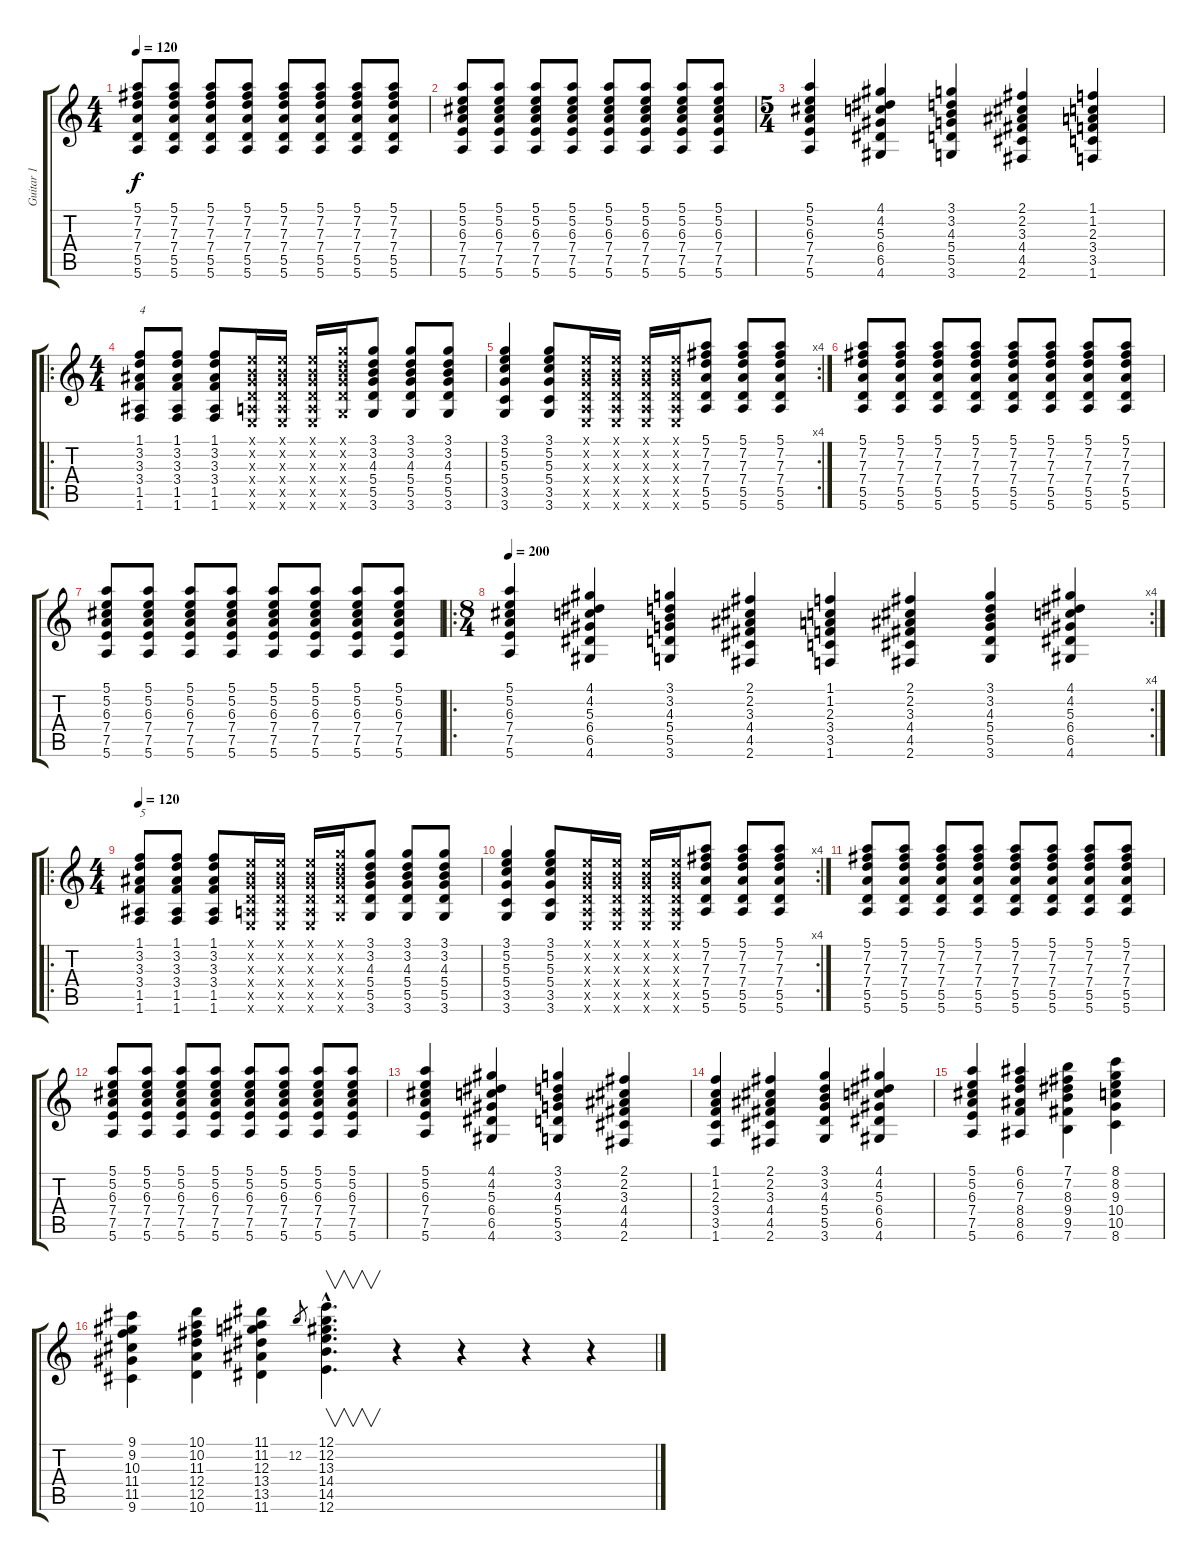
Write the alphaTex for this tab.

\track ("Guitar 1" "Guitar 1") {instrument electricguitarclean}
\staff {score tabs}
\tuning (E4 B3 G3 D3 A2 E2) {hide}
\ts (4 4)
\tempo 120
\clef g2
\ks c
(5.1 7.2 7.3 7.4 5.5 5.6).8{dy f} (5.1 7.2 7.3 7.4 5.5 5.6).8 (5.1 7.2 7.3 7.4 5.5 5.6).8 (5.1 7.2 7.3 7.4 5.5 5.6).8 (5.1 7.2 7.3 7.4 5.5 5.6).8 (5.1 7.2 7.3 7.4 5.5 5.6).8 (5.1 7.2 7.3 7.4 5.5 5.6).8 (5.1 7.2 7.3 7.4 5.5 5.6).8 |
(5.1 5.2 6.3 7.4 7.5 5.6).8 (5.1 5.2 6.3 7.4 7.5 5.6).8 (5.1 5.2 6.3 7.4 7.5 5.6).8 (5.1 5.2 6.3 7.4 7.5 5.6).8 (5.1 5.2 6.3 7.4 7.5 5.6).8 (5.1 5.2 6.3 7.4 7.5 5.6).8 (5.1 5.2 6.3 7.4 7.5 5.6).8 (5.1 5.2 6.3 7.4 7.5 5.6).8 |
\ts (5 4)
(5.1 5.2 6.3 7.4 7.5 5.6).4 (4.1 4.2 5.3 6.4 6.5 4.6).4 (3.1 3.2 4.3 5.4 5.5 3.6).4 (2.1 2.2 3.3 4.4 4.5 2.6).4 (1.1 1.2 2.3 3.4 3.5 1.6).4 |
\ro
\ts (4 4)
(1.1 3.2 3.3 3.4 1.5 1.6).8{txt "4"} (1.1 3.2 3.3 3.4 1.5 1.6).8 (1.1 3.2 3.3 3.4 1.5 1.6).8 (0.1{x} 0.2{x} 0.3{x} 0.4{x} 0.5{x} 0.6{x}).16 (0.1{x} 0.2{x} 0.3{x} 0.4{x} 0.5{x} 0.6{x}).16 (0.1{x} 0.2{x} 0.3{x} 0.4{x} 0.5{x} 0.6{x}).16 (3.1{x} 3.2{x} 4.3{x} 5.4{x} 5.5{x} 3.6{x}).16 (3.1 3.2 4.3 5.4 5.5 3.6).8 (3.1 3.2 4.3 5.4 5.5 3.6).8 (3.1 3.2 4.3 5.4 5.5 3.6).8 |
\rc 4
(3.1 5.2 5.3 5.4 3.5 3.6).4 (3.1 5.2 5.3 5.4 3.5 3.6).8 (0.1{x} 0.2{x} 0.3{x} 0.4{x} 0.5{x} 0.6{x}).16 (0.1{x} 0.2{x} 0.3{x} 0.4{x} 0.5{x} 0.6{x}).16 (0.1{x} 0.2{x} 0.3{x} 0.4{x} 0.5{x} 0.6{x}).16 (0.1{x} 0.2{x} 0.3{x} 0.4{x} 0.5{x} 0.6{x}).16 (5.1 7.2 7.3 7.4 5.5 5.6).8 (5.1 7.2 7.3 7.4 5.5 5.6).8 (5.1 7.2 7.3 7.4 5.5 5.6).8 |
(5.1 7.2 7.3 7.4 5.5 5.6).8 (5.1 7.2 7.3 7.4 5.5 5.6).8 (5.1 7.2 7.3 7.4 5.5 5.6).8 (5.1 7.2 7.3 7.4 5.5 5.6).8 (5.1 7.2 7.3 7.4 5.5 5.6).8 (5.1 7.2 7.3 7.4 5.5 5.6).8 (5.1 7.2 7.3 7.4 5.5 5.6).8 (5.1 7.2 7.3 7.4 5.5 5.6).8 |
(5.1 5.2 6.3 7.4 7.5 5.6).8 (5.1 5.2 6.3 7.4 7.5 5.6).8 (5.1 5.2 6.3 7.4 7.5 5.6).8 (5.1 5.2 6.3 7.4 7.5 5.6).8 (5.1 5.2 6.3 7.4 7.5 5.6).8 (5.1 5.2 6.3 7.4 7.5 5.6).8 (5.1 5.2 6.3 7.4 7.5 5.6).8 (5.1 5.2 6.3 7.4 7.5 5.6).8 |
\ro
\rc 4
\ts (8 4)
\tempo 200
(5.1 5.2 6.3 7.4 7.5 5.6).4 (4.1 4.2 5.3 6.4 6.5 4.6).4 (3.1 3.2 4.3 5.4 5.5 3.6).4 (2.1 2.2 3.3 4.4 4.5 2.6).4 (1.1 1.2 2.3 3.4 3.5 1.6).4 (2.1 2.2 3.3 4.4 4.5 2.6).4 (3.1 3.2 4.3 5.4 5.5 3.6).4 (4.1 4.2 5.3 6.4 6.5 4.6).4 |
\ro
\ts (4 4)
\tempo 120
(1.1 3.2 3.3 3.4 1.5 1.6).8{txt "5"} (1.1 3.2 3.3 3.4 1.5 1.6).8 (1.1 3.2 3.3 3.4 1.5 1.6).8 (0.1{x} 0.2{x} 0.3{x} 0.4{x} 0.5{x} 0.6{x}).16 (0.1{x} 0.2{x} 0.3{x} 0.4{x} 0.5{x} 0.6{x}).16 (0.1{x} 0.2{x} 0.3{x} 0.4{x} 0.5{x} 0.6{x}).16 (3.1{x} 3.2{x} 4.3{x} 5.4{x} 5.5{x} 3.6{x}).16 (3.1 3.2 4.3 5.4 5.5 3.6).8 (3.1 3.2 4.3 5.4 5.5 3.6).8 (3.1 3.2 4.3 5.4 5.5 3.6).8 |
\rc 4
(3.1 5.2 5.3 5.4 3.5 3.6).4 (3.1 5.2 5.3 5.4 3.5 3.6).8 (0.1{x} 0.2{x} 0.3{x} 0.4{x} 0.5{x} 0.6{x}).16 (0.1{x} 0.2{x} 0.3{x} 0.4{x} 0.5{x} 0.6{x}).16 (0.1{x} 0.2{x} 0.3{x} 0.4{x} 0.5{x} 0.6{x}).16 (0.1{x} 0.2{x} 0.3{x} 0.4{x} 0.5{x} 0.6{x}).16 (5.1 7.2 7.3 7.4 5.5 5.6).8 (5.1 7.2 7.3 7.4 5.5 5.6).8 (5.1 7.2 7.3 7.4 5.5 5.6).8 |
(5.1 7.2 7.3 7.4 5.5 5.6).8 (5.1 7.2 7.3 7.4 5.5 5.6).8 (5.1 7.2 7.3 7.4 5.5 5.6).8 (5.1 7.2 7.3 7.4 5.5 5.6).8 (5.1 7.2 7.3 7.4 5.5 5.6).8 (5.1 7.2 7.3 7.4 5.5 5.6).8 (5.1 7.2 7.3 7.4 5.5 5.6).8 (5.1 7.2 7.3 7.4 5.5 5.6).8 |
(5.1 5.2 6.3 7.4 7.5 5.6).8 (5.1 5.2 6.3 7.4 7.5 5.6).8 (5.1 5.2 6.3 7.4 7.5 5.6).8 (5.1 5.2 6.3 7.4 7.5 5.6).8 (5.1 5.2 6.3 7.4 7.5 5.6).8 (5.1 5.2 6.3 7.4 7.5 5.6).8 (5.1 5.2 6.3 7.4 7.5 5.6).8 (5.1 5.2 6.3 7.4 7.5 5.6).8 |
(5.1 5.2 6.3 7.4 7.5 5.6).4 (4.1 4.2 5.3 6.4 6.5 4.6).4 (3.1 3.2 4.3 5.4 5.5 3.6).4 (2.1 2.2 3.3 4.4 4.5 2.6).4 |
(1.1 1.2 2.3 3.4 3.5 1.6).4 (2.1 2.2 3.3 4.4 4.5 2.6).4 (3.1 3.2 4.3 5.4 5.5 3.6).4 (4.1 4.2 5.3 6.4 6.5 4.6).4 |
(5.1 5.2 6.3 7.4 7.5 5.6).4 (6.1 6.2 7.3 8.4 8.5 6.6).4 (7.1 7.2 8.3 9.4 9.5 7.6).4 (8.1 8.2 9.3 10.4 10.5 8.6).4 |
(9.1 9.2 10.3 11.4 11.5 9.6).4 (10.1 10.2 11.3 12.4 12.5 10.6).4 (11.1 11.2 12.3 13.4 13.5 11.6).4 12.2.8{gr} (12.1{hac} 12.2{hac} 13.3{hac} 14.4{hac} 14.5{hac} 12.6{hac}).4{v d} r.4 r.4 r.4 r.4
